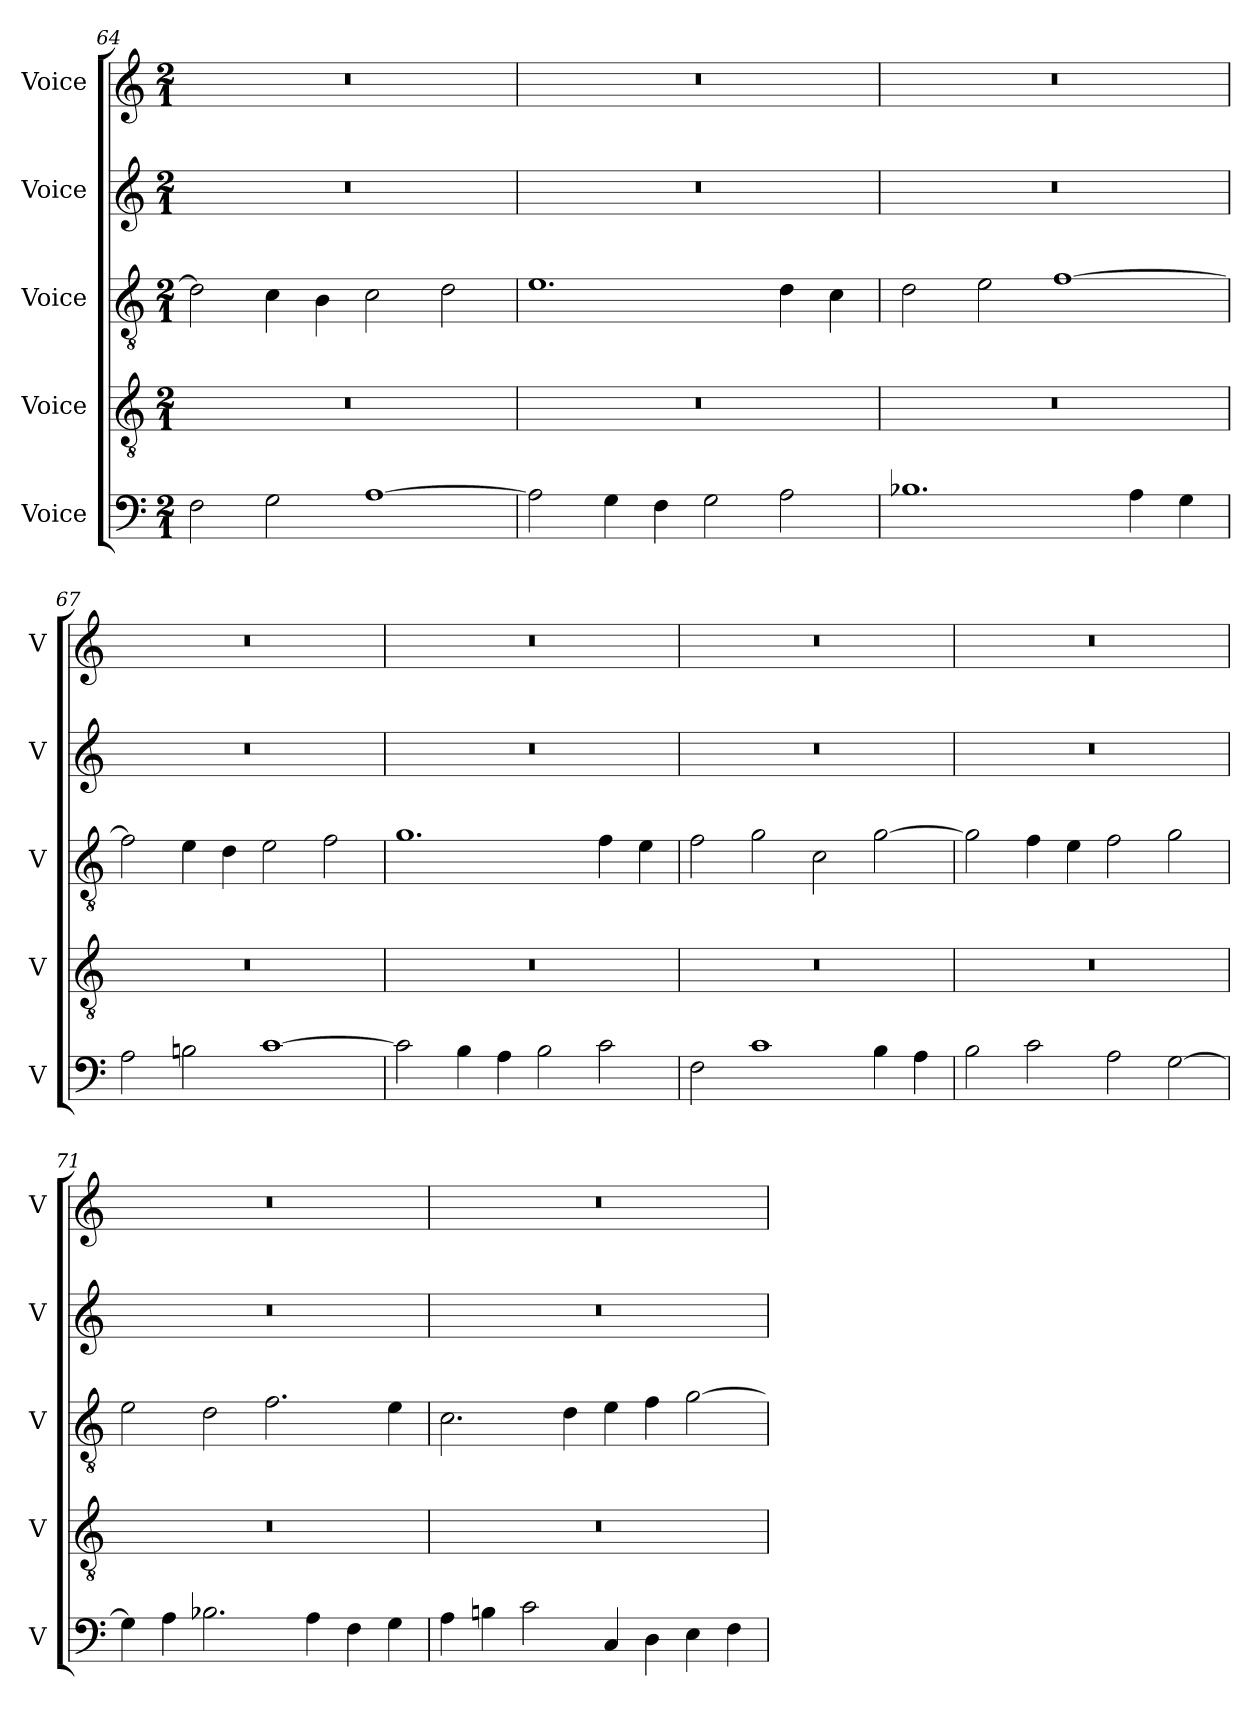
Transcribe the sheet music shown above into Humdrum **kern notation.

**kern	**kern	**kern	**kern	**kern
*part5	*part4	*part3	*part2	*part1
*staff5	*staff4	*staff3	*staff2	*staff1
*I"Voice	*I"Voice	*I"Voice	*I"Voice	*I"Voice
*I'V	*I'V	*I'V	*I'V	*I'V
*clefF4	*clefGv2	*clefGv2	*clefG2	*clefG2
*k[]	*k[]	*k[]	*k[]	*k[]
*M2/1	*M2/1	*M2/1	*M2/1	*M2/1
=64	=64	=64	=64	=64
2F\	0r	2d\]	0r	0r
2G\	.	4c\	.	.
.	.	4B\	.	.
[1A	.	2c\	.	.
.	.	2d\	.	.
!!LO:PB:g=z
=65	=65	=65	=65	=65
2A\]	0r	1.e	0r	0r
4G\	.	.	.	.
4F\	.	.	.	.
2G\	.	.	.	.
2A\	.	4d\	.	.
.	.	4c\	.	.
=66	=66	=66	=66	=66
1.B-X	0r	2d\	0r	0r
.	.	2e\	.	.
.	.	[1f	.	.
4A\	.	.	.	.
4G\	.	.	.	.
=67	=67	=67	=67	=67
2A\	0r	2f\]	0r	0r
2Bn\	.	4e\	.	.
.	.	4d\	.	.
[1c	.	2e\	.	.
.	.	2f\	.	.
!!LO:LB:g=z
=68	=68	=68	=68	=68
2c\]	0r	1.g	0r	0r
4B\	.	.	.	.
4A\	.	.	.	.
2B\	.	.	.	.
2c\	.	4f\	.	.
.	.	4e\	.	.
=69	=69	=69	=69	=69
2F\	0r	2f\	0r	0r
1c	.	2g\	.	.
.	.	2c\	.	.
4B\	.	[2g\	.	.
4A\	.	.	.	.
=70	=70	=70	=70	=70
2B\	0r	2g\]	0r	0r
2c\	.	4f\	.	.
.	.	4e\	.	.
2A\	.	2f\	.	.
[2G\	.	2g\	.	.
!!LO:LB:g=z
=71	=71	=71	=71	=71
4G\]	0r	2e\	0r	0r
4A\	.	.	.	.
2.B-X\	.	2d\	.	.
.	.	2.f\	.	.
4A\	.	.	.	.
4F\	.	.	.	.
4G\	.	4e\	.	.
=72	=72	=72	=72	=72
4A\	0r	2.c\	0r	0r
4Bn\	.	.	.	.
2c\	.	.	.	.
.	.	4d\	.	.
4C/	.	4e\	.	.
4D\	.	4f\	.	.
4E\	.	[2g\	.	.
4F\	.	.	.	.
=	=	=	=	=
*-	*-	*-	*-	*-
